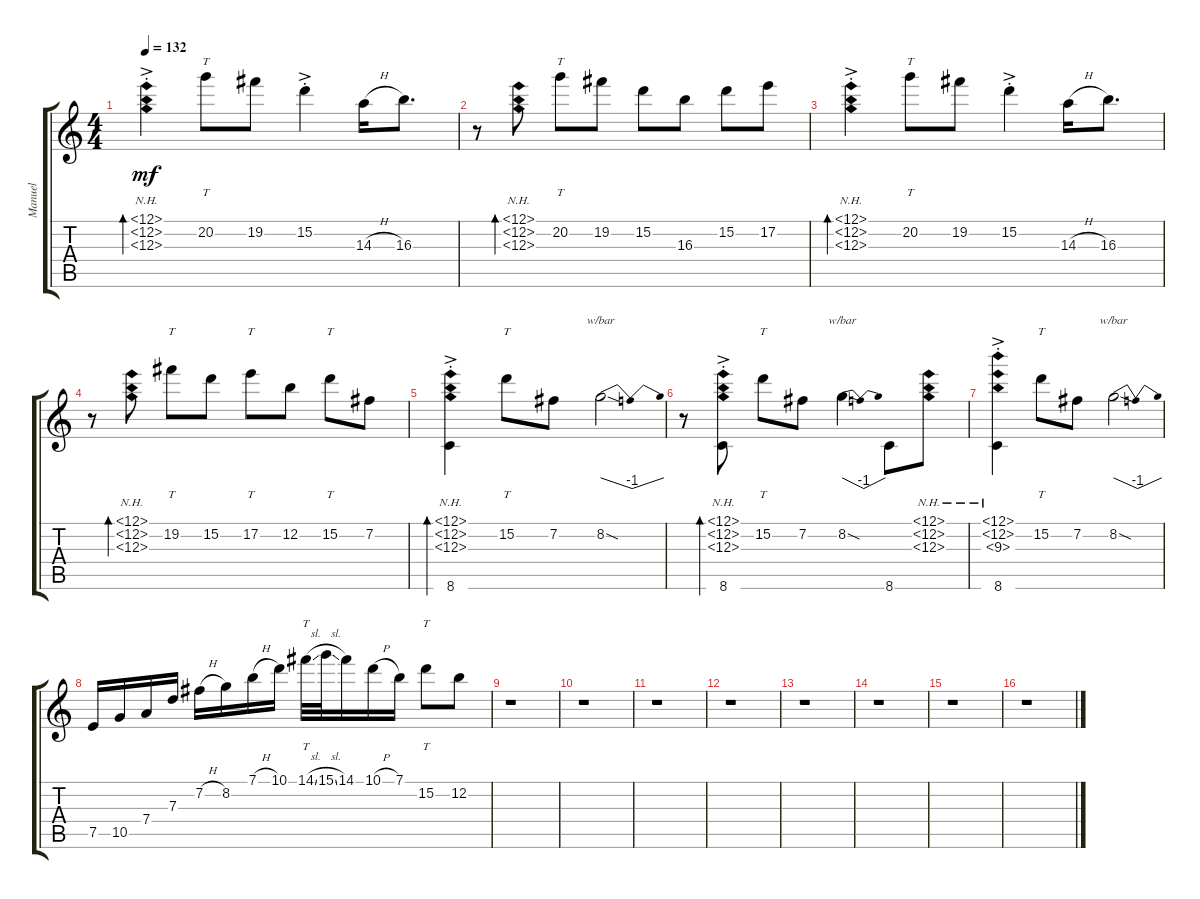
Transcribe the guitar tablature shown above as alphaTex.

\track ("Manuel" "Manuel") {instrument electricguitarclean}
\staff {score tabs}
\tuning (E4 B3 G3 D3 A2 E2) {hide}
\ts (4 4)
\tempo 132
\clef g2
\ks c
(12.1{nh ac st} 12.2{nh ac st} 12.3{nh ac st}).4{bd 60 dy mf instrument electricguitarclean} 20.2.8{tt} 19.2.8 15.2{ac st}.4 14.3{h}.16 16.3.8{d} |
r.8 (12.1{nh} 12.2{nh} 12.3{nh}).8{bd 60} 20.2.8{tt} 19.2.8 15.2.8 16.3.8 15.2.8 17.2.8 |
(12.1{nh ac st} 12.2{nh ac st} 12.3{nh ac st}).4{bd 60} 20.2.8{tt} 19.2.8 15.2{ac st}.4 14.3{h}.16 16.3.8{d} |
r.8 (12.1{nh} 12.2{nh} 12.3{nh}).8{bd 60} 19.2.8{tt} 15.2.8 17.2.8{tt} 12.2.8 15.2.8{tt} 7.2.8 |
(12.1{nh ac st} 12.2{nh ac st} 12.3{nh ac st} 8.6{ac st}).4{bd 60} 15.2.8{tt} 7.2.8 8.2{sod}.2{tbe (dip default 0 0 30 -4 60 0)} |
r.8 (12.1{nh ac st} 12.2{nh ac st} 12.3{nh ac st} 8.6).8{bd 60} 15.2.8{tt} 7.2.8 8.2{sod}.4{tbe (dip default 0 0 30 -4 60 0)} 8.6.8 (12.1{nh} 12.2{nh} 12.3{nh}).8 |
(12.1{nh ac st} 12.2{nh ac st} 9.3{nh ac st} 8.6{ac st}).4 15.2.8{tt} 7.2.8 8.2{sod}.2{tbe (dip default 0 0 30 -4 60 0)} |
7.5.16 10.5.16 7.4.16 7.3.16 7.2{h}.16 8.2.16 7.1{h}.16 10.1.16 14.1{sl}.32{tt} 15.1{sl}.32 14.1.16 10.1{h}.16 7.1.16 15.2.8{tt} 12.2.8 |
r.1 |
r.1 |
r.1 |
r.1 |
r.1 |
r.1 |
r.1 |
r.1
